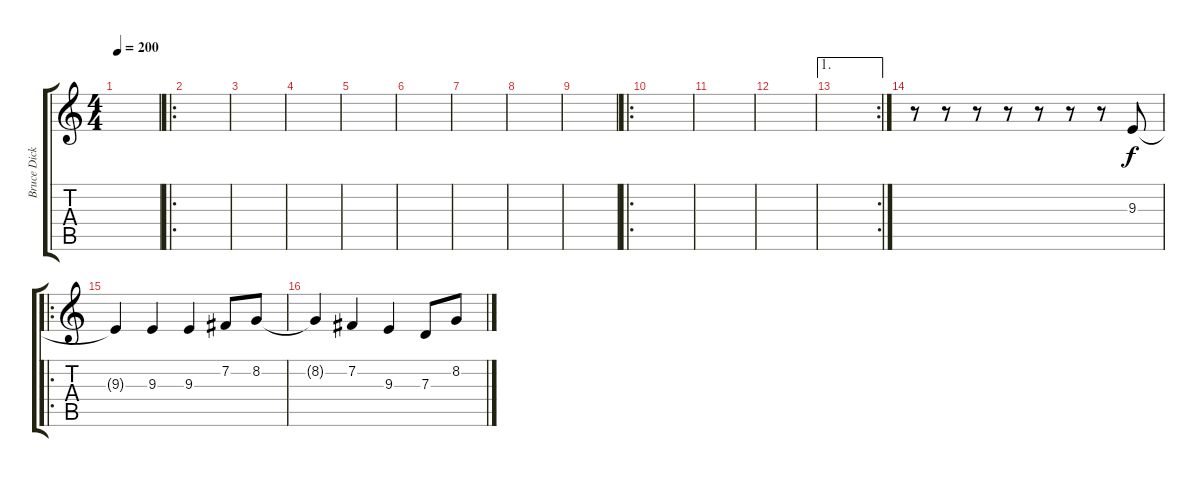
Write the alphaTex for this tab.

\track ("Bruce Dickinson" "Bruce Dick") {instrument harpsichord}
\staff {score tabs}
\tuning (E4 B3 G3 D3 A2 E2) {hide}
\ts (4 4)
\tempo 200
\clef g2
\ks c
|
\ro
|
|
|
|
|
|
|
|
\ro
|
|
|
\ae 1
\rc 2
|
r.8 r.8 r.8 r.8 r.8 r.8 r.8 9.3.8 |
\ro
9.3{t}.4 9.3.4 9.3.4 7.2.8 8.2.8 |
8.2{t}.4 7.2.4 9.3.4 7.3.8 8.2.8
